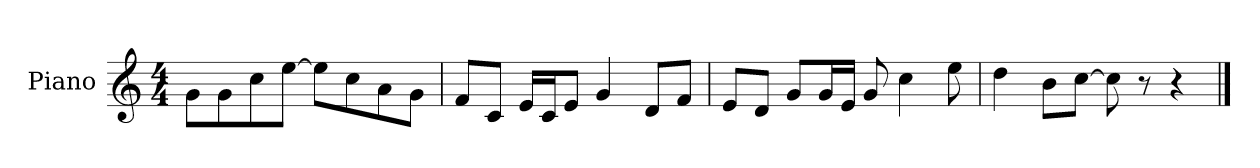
**kern
*part1
*staff1
*I"Piano
*I'P-no
*clefG2
*k[]
*M4/4
*MM90
=1
8g\L
8g\
8cc\
[8ee\J
8ee\L]
8cc\
8a\
8g\J
=2
8f/L
8c/J
16e/LL
16c/J
8e/J
4g/
8d/L
8f/J
=3
8e/L
8d/J
8g/L
16g/L
16e/JJ
8g/
4cc\
8ee\
=4
4dd\
8b\L
[8cc\J
8cc\]
8r
4r
==
*-
